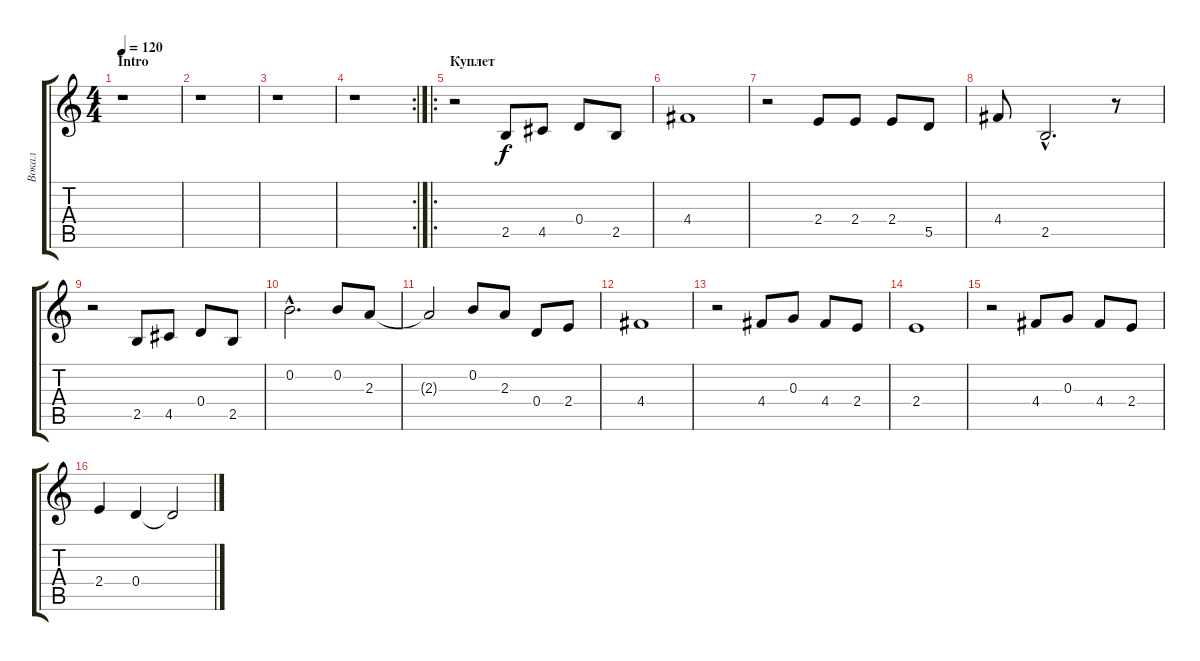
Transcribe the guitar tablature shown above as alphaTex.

\track ("Вокал" "Вокал") {instrument acousticguitarnylon}
\staff {score tabs}
\tuning (E4 B3 G3 D3 A2 E2) {hide}
\ts (4 4)
\section ("" "Intro")
\tempo 120
\clef g2
\ks c
r.1{dy f instrument acousticguitarnylon} |
r.1 |
r.1 |
\rc 2
r.1 |
\ro
\section ("" "Куплет")
r.2 2.5.8 4.5.8 0.4.8 2.5.8 |
4.4.1 |
r.2 2.4.8 2.4.8 2.4.8 5.5.8 |
4.4.8 2.5{hac}.2{d} r.8 |
r.2 2.5.8 4.5.8 0.4.8 2.5.8 |
0.2{hac}.2{d} 0.2.8 2.3.8 |
2.3{t}.2 0.2.8 2.3.8 0.4.8 2.4.8 |
4.4.1 |
r.2 4.4.8 0.3.8 4.4.8 2.4.8 |
2.4.1 |
r.2 4.4.8 0.3.8 4.4.8 2.4.8 |
2.4.4 0.4.4 0.4{t}.2
